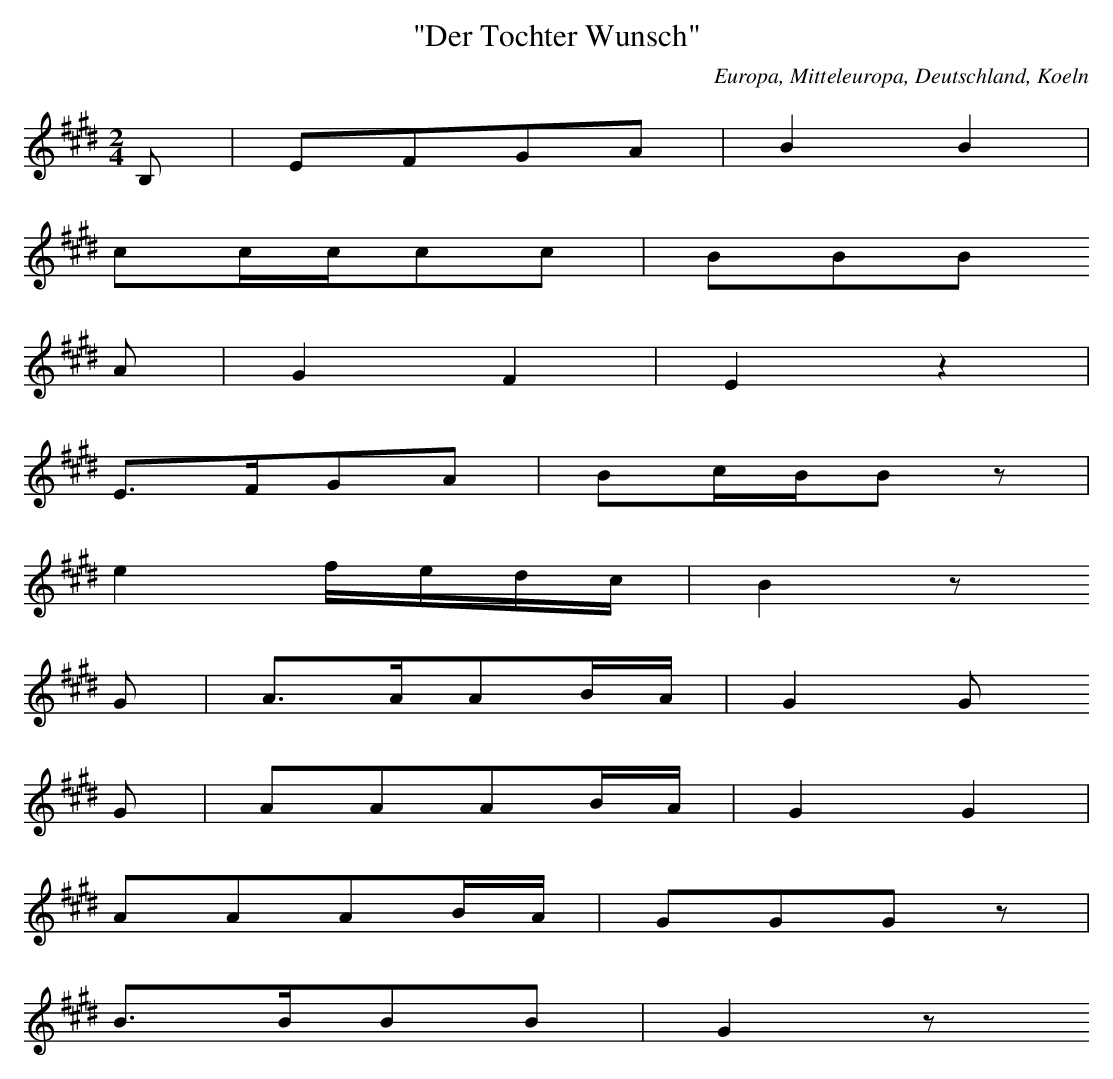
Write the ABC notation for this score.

X:1
T: "Der Tochter Wunsch"
O: Europa, Mitteleuropa, Deutschland, Koeln
M: 2/4
L: 1/16
K: E
B,2 | E2F2G2A2 | B4B4 |
c2ccc2c2 | B2B2B2
A2 | G4F4 | E4z4 |
E3FG2A2 | B2cBB2z2 |
e4fedc | B4z2
G2 | A3AA2BA | G4G2
G2 | A2A2A2BA | G4G4 |
A2A2A2BA | G2G2G2z2 |
B3BB2B2 | G4z2
